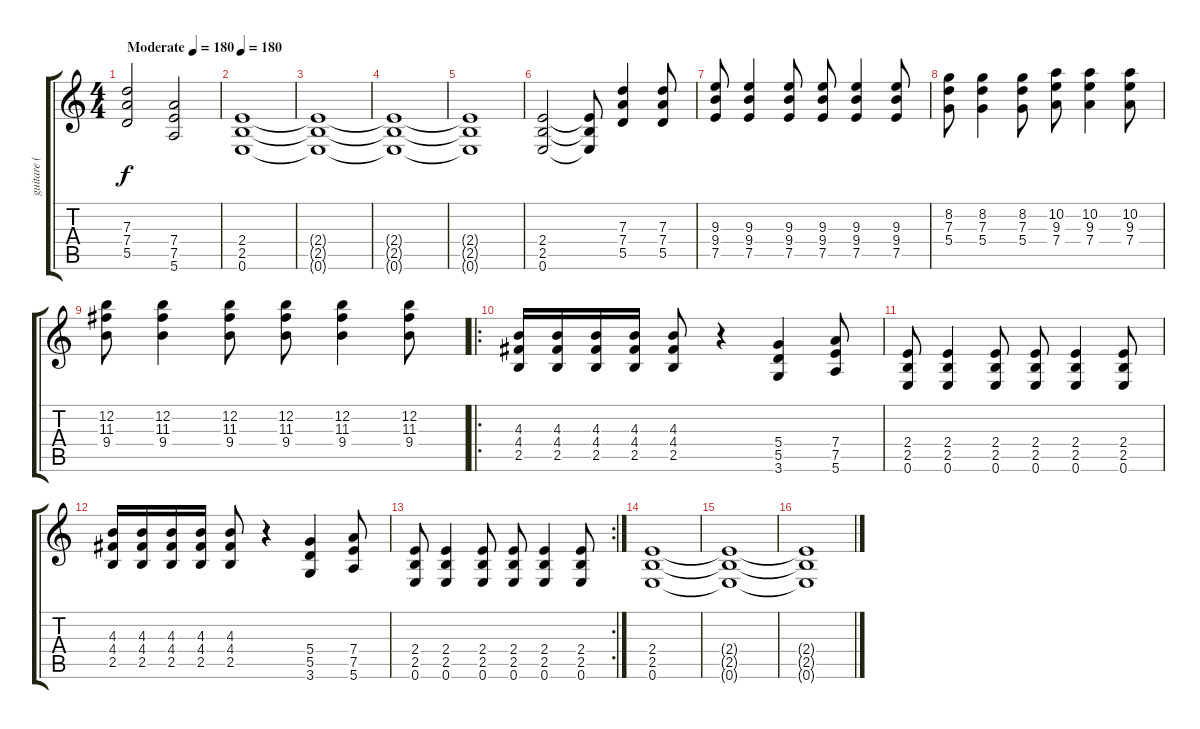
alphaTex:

\track ("guitare ( Ian MacKaye ) " "guitare ( ") {instrument distortionguitar}
\staff {score tabs}
\tuning (E4 B3 G3 D3 A2 E2) {hide}
\ts (4 4)
\tempo (180 "Moderate")
\tempo 140
\tempo (180 "Moderate")
\clef g2
\ks c
(7.3 7.4 5.5).2{dy f instrument distortionguitar} (7.4 7.5 5.6).2 |
\tempo 180
(2.4 2.5 0.6).1 |
(2.4{t} 2.5{t} 0.6{t}).1 |
(2.4{t} 2.5{t} 0.6{t}).1 |
(2.4{t} 2.5{t} 0.6{t}).1 |
(2.4 2.5 0.6).2 (2.4{t} 2.5{t} 0.6{t}).8 (7.3 7.4 5.5).4 (7.3 7.4 5.5).8 |
(9.3 9.4 7.5).8 (9.3 9.4 7.5).4 (9.3 9.4 7.5).8 (9.3 9.4 7.5).8 (9.3 9.4 7.5).4 (9.3 9.4 7.5).8 |
(8.2 7.3 5.4).8 (8.2 7.3 5.4).4 (8.2 7.3 5.4).8 (10.2 9.3 7.4).8 (10.2 9.3 7.4).4 (10.2 9.3 7.4).8 |
(12.2 11.3 9.4).8 (12.2 11.3 9.4).4 (12.2 11.3 9.4).8 (12.2 11.3 9.4).8 (12.2 11.3 9.4).4 (12.2 11.3 9.4).8 |
\ro
(4.3 4.4 2.5).16 (4.3 4.4 2.5).16 (4.3 4.4 2.5).16 (4.3 4.4 2.5).16 (4.3 4.4 2.5).8 r.4 (5.4 5.5 3.6).4 (7.4 7.5 5.6).8 |
(2.4 2.5 0.6).8 (2.4 2.5 0.6).4 (2.4 2.5 0.6).8 (2.4 2.5 0.6).8 (2.4 2.5 0.6).4 (2.4 2.5 0.6).8 |
(4.3 4.4 2.5).16 (4.3 4.4 2.5).16 (4.3 4.4 2.5).16 (4.3 4.4 2.5).16 (4.3 4.4 2.5).8 r.4 (5.4 5.5 3.6).4 (7.4 7.5 5.6).8 |
\rc 2
(2.4 2.5 0.6).8 (2.4 2.5 0.6).4 (2.4 2.5 0.6).8 (2.4 2.5 0.6).8 (2.4 2.5 0.6).4 (2.4 2.5 0.6).8 |
(2.4 2.5 0.6).1 |
(2.4{t} 2.5{t} 0.6{t}).1 |
(2.4{t} 2.5{t} 0.6{t}).1
